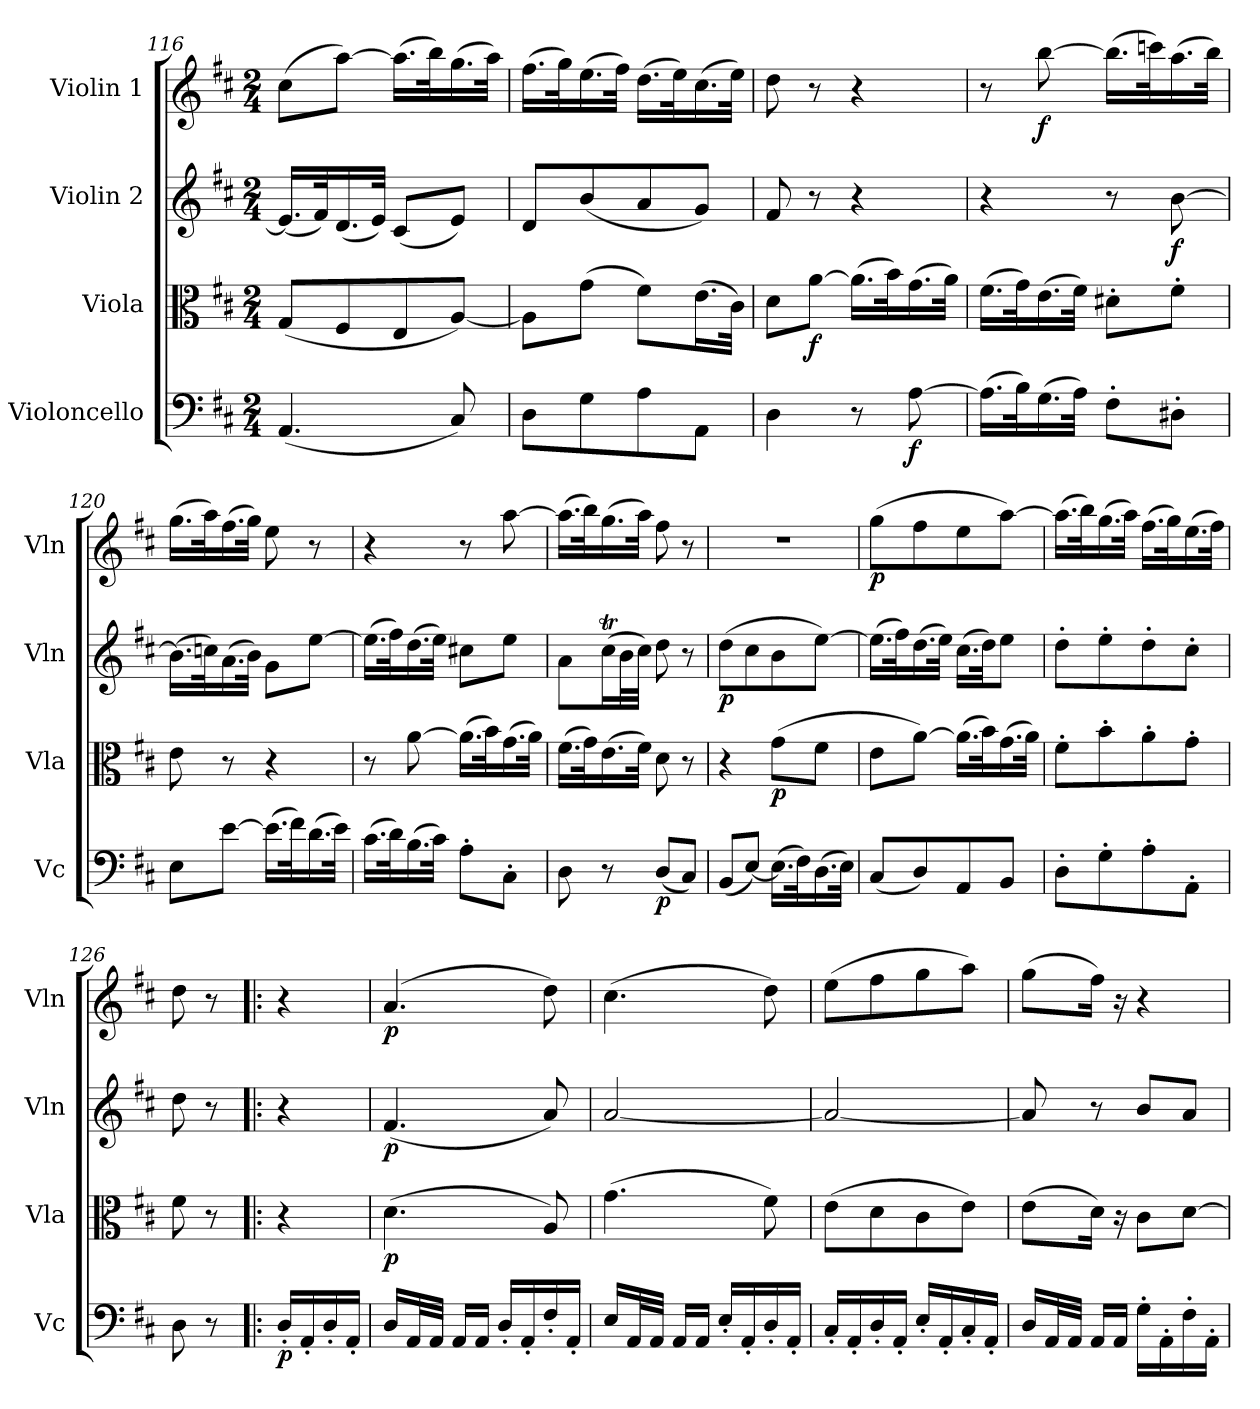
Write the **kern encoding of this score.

**kern	**dynam	**kern	**dynam	**kern	**dynam	**kern	**dynam
*part4	*part4	*part3	*part3	*part2	*part2	*part1	*part1
*staff4	*staff4	*staff3	*staff3	*staff2	*staff2	*staff1	*staff1
*I"Violoncello	*	*I"Viola	*	*I"Violin 2	*	*I"Violin 1	*
*I'Vc	*	*I'Vla	*	*I'Vln	*	*I'Vln	*
*clefF4	*	*clefC3	*	*clefG2	*	*clefG2	*
*k[f#c#]	*	*k[f#c#]	*	*k[f#c#]	*	*k[f#c#]	*
*M2/4	*	*M2/4	*	*M2/4	*	*M2/4	*
=116	=116	=116	=116	=116	=116	=116	=116
(4.AA/	.	(8G/L	.	(16.e/LL]	.	(8cc#\L	.
.	.	.	.	32f#/K)	.	.	.
.	.	8F#/	.	(16.d/	.	[8aa\J)	.
.	.	.	.	32e/JJk)	.	.	.
.	.	8E/	.	(8c#/L	.	(16.aa\LL]	.
.	.	.	.	.	.	32bb\K)	.
8C#/)	.	[<8A/J)	.	8e/J)	.	(16.gg\	.
.	.	.	.	.	.	32aa\JJk)	.
!!LO:LB:g=z
=117	=117	=117	=117	=117	=117	=117	=117
8D\L	.	8A\L]	.	8d/L	.	(16.ff#\LL	.
.	.	.	.	.	.	32gg\K)	.
8G\	.	(8g\J	.	(8b/	.	(16.ee\	.
.	.	.	.	.	.	32ff#\JJk)	.
8A\	.	8f#\L)	.	8a/	.	(16.dd\LL	.
.	.	.	.	.	.	32ee\K)	.
8AA\J	.	(16.e\L	.	8g/J)	.	(16.cc#\	.
.	.	32c#\JJk)	.	.	.	32ee\JJk)	.
=118	=118	=118	=118	=118	=118	=118	=118
4D\	.	8d\L	.	8f#/	.	8dd\	.
!	!	!	!LO:DY:b	!	!	!	!
.	.	[8a\J	f	8r	.	8r	.
8r	.	(16.a\LL]	.	4r	.	4r	.
.	.	32b\K)	.	.	.	.	.
!	!LO:DY:b	!	!	!	!	!	!
[8A\	f	(16.g\	.	.	.	.	.
.	.	32a\JJk)	.	.	.	.	.
=119	=119	=119	=119	=119	=119	=119	=119
(16.A\LL]	.	(16.f#\LL	.	4r	.	8r	.
32B\K)	.	32g\K)	.	.	.	.	.
!	!	!	!	!	!	!	!LO:DY:b
(16.G\	.	(16.e\	.	.	.	[8bb\	f
32A\JJk)	.	32f#\JJk)	.	.	.	.	.
8F#'\L	.	8d#X'\L	.	8r	.	(16.bb\LL]	.
.	.	.	.	.	.	32cccn\K)	.
!	!	!	!	!	!LO:DY:b	!	!
8D#X'\J	.	8f#'\J	.	[8b\	f	(16.aa\	.
.	.	.	.	.	.	32bb\JJk)	.
=120	=120	=120	=120	=120	=120	=120	=120
8E\L	.	8e\	.	(16.b\LL]	.	(16.gg\LL	.
.	.	.	.	32ccn\K)	.	32aa\K)	.
[8e\J	.	8r	.	(16.a\	.	(16.ff#\	.
.	.	.	.	32b\JJk)	.	32gg\JJk)	.
(16.e\LL]	.	4r	.	8g\L	.	8ee\	.
32f#\K)	.	.	.	.	.	.	.
(16.d\	.	.	.	[8ee\J	.	8r	.
32e\JJk)	.	.	.	.	.	.	.
=121	=121	=121	=121	=121	=121	=121	=121
(16.c#\LL	.	8r	.	(16.ee\LL]	.	4r	.
32d\K)	.	.	.	32ff#\K)	.	.	.
(16.B\	.	[8a\	.	(16.dd\	.	.	.
32c#\JJk)	.	.	.	32ee\JJk)	.	.	.
8A'\L	.	(16.a\LL]	.	8cc#X\L	.	8r	.
.	.	32b\K)	.	.	.	.	.
8C#'\J	.	(16.g\	.	8ee\J	.	[8aa\	.
.	.	32a\JJk)	.	.	.	.	.
!!LO:LB:g=z
=122	=122	=122	=122	=122	=122	=122	=122
8D\	.	(16.f#\LL	.	8a\L	.	(16.aa\LL]	.
.	.	32g\K)	.	.	.	32bb\K)	.
8r	.	(16.e\	.	(16cc#t\L	.	(16.gg\	.
.	.	.	.	32b\L	.	.	.
.	.	32f#\JJk)	.	32cc#\JJJ)	.	32aa\JJk)	.
!	!LO:DY:b	!	!	!	!	!	!
(8D/L	p	8d\	.	8dd\	.	8ff#\	.
8C#/J)	.	8r	.	8r	.	8r	.
=123	=123	=123	=123	=123	=123	=123	=123
!	!	!	!	!	!LO:DY:b	!	!
(8BB/L	.	4r	.	(8dd\L	p	2r	.
[8E/J)	.	.	.	8cc#\	.	.	.
!	!	!	!LO:DY:b	!	!	!	!
(16.E\LL]	.	(8g\L	p	8b\	.	.	.
32F#\K)	.	.	.	.	.	.	.
(16.D\	.	8f#\J	.	[8ee\J)	.	.	.
32E\JJk)	.	.	.	.	.	.	.
=124	=124	=124	=124	=124	=124	=124	=124
!	!	!	!	!	!	!	!LO:DY:b
(8C#/L	.	8e\L	.	(16.ee\LL]	.	(8gg\L	p
.	.	.	.	32ff#\K)	.	.	.
8D/)	.	[8a\J)	.	(16.dd\	.	8ff#\	.
.	.	.	.	32ee\JJk)	.	.	.
8AA/	.	(16.a\LL]	.	(16.cc#\LL	.	8ee\	.
.	.	32b\K)	.	32dd\JK)	.	.	.
8BB/J	.	(16.g\	.	8ee\J	.	[8aa\J)	.
.	.	32a\JJk)	.	.	.	.	.
!!LO:PB:g=z
=125	=125	=125	=125	=125	=125	=125	=125
8D'\L	.	8f#'\L	.	8dd'\L	.	(16.aa\LL]	.
.	.	.	.	.	.	32bb\K)	.
8G'\	.	8b'\	.	8ee'\	.	(16.gg\	.
.	.	.	.	.	.	32aa\JJk)	.
8A'\	.	8a'\	.	8dd'\	.	(16.ff#\LL	.
.	.	.	.	.	.	32gg\K)	.
8AA'\J	.	8g'\J	.	8cc#'\J	.	(16.ee\	.
.	.	.	.	.	.	32ff#\JJk)	.
=126	=126	=126	=126	=126	=126	=126	=126
8D\	.	8f#\	.	8dd\	.	8dd\	.
8r	.	8r	.	8r	.	8r	.
=126X13!|:	=126X13!|:	=126X13!|:	=126X13!|:	=126X13!|:	=126X13!|:	=126X13!|:	=126X13!|:
!	!LO:DY:b	!	!	!	!	!	!
16D'/LL	p	4r	.	4r	.	4r	.
16AA'/	.	.	.	.	.	.	.
16D'/	.	.	.	.	.	.	.
16AA'/JJ	.	.	.	.	.	.	.
=127	=127	=127	=127	=127	=127	=127	=127
!	!	!	!LO:DY:b	!	!LO:DY:b	!	!LO:DY:b
16D/LL	.	(4.d\	p	(4.f#/	p	(4.a/	p
32AA/L	.	.	.	.	.	.	.
32AA/JJJ	.	.	.	.	.	.	.
16AA/LL	.	.	.	.	.	.	.
16AA/JJ	.	.	.	.	.	.	.
16D'/LL	.	.	.	.	.	.	.
16AA'/	.	.	.	.	.	.	.
16F#'/	.	8A/)	.	8a/)	.	8dd\)	.
16AA'/JJ	.	.	.	.	.	.	.
=128	=128	=128	=128	=128	=128	=128	=128
16E/LL	.	(4.g\	.	[2a/	.	(4.cc#\	.
32AA/L	.	.	.	.	.	.	.
32AA/JJJ	.	.	.	.	.	.	.
16AA/LL	.	.	.	.	.	.	.
16AA/JJ	.	.	.	.	.	.	.
16E'/LL	.	.	.	.	.	.	.
16AA'/	.	.	.	.	.	.	.
16D'/	.	8f#\)	.	.	.	8dd\)	.
16AA'/JJ	.	.	.	.	.	.	.
=129	=129	=129	=129	=129	=129	=129	=129
16C#'/LL	.	(8e\L	.	2a/_	.	(8ee\L	.
16AA'/	.	.	.	.	.	.	.
16D'/	.	8d\	.	.	.	8ff#\	.
16AA'/JJ	.	.	.	.	.	.	.
16E'/LL	.	8c#\	.	.	.	8gg\	.
16AA'/	.	.	.	.	.	.	.
16C#'/	.	8e\J)	.	.	.	8aa\J)	.
16AA'/JJ	.	.	.	.	.	.	.
!!LO:LB:g=z
=130	=130	=130	=130	=130	=130	=130	=130
16D/LL	.	(8e\L	.	8a/]	.	(8gg\L	.
32AA/L	.	.	.	.	.	.	.
32AA/JJJ	.	.	.	.	.	.	.
16AA/LL	.	16d\Jk)	.	8r	.	16ff#\Jk)	.
16AA/JJ	.	16r	.	.	.	16r	.
16G'\LL	.	8c#\L	.	8b/L	.	4r	.
16AA'\	.	.	.	.	.	.	.
16F#'\	.	[8d\J	.	8a/J	.	.	.
16AA'\JJ	.	.	.	.	.	.	.
=	=	=	=	=	=	=	=
*-	*-	*-	*-	*-	*-	*-	*-
